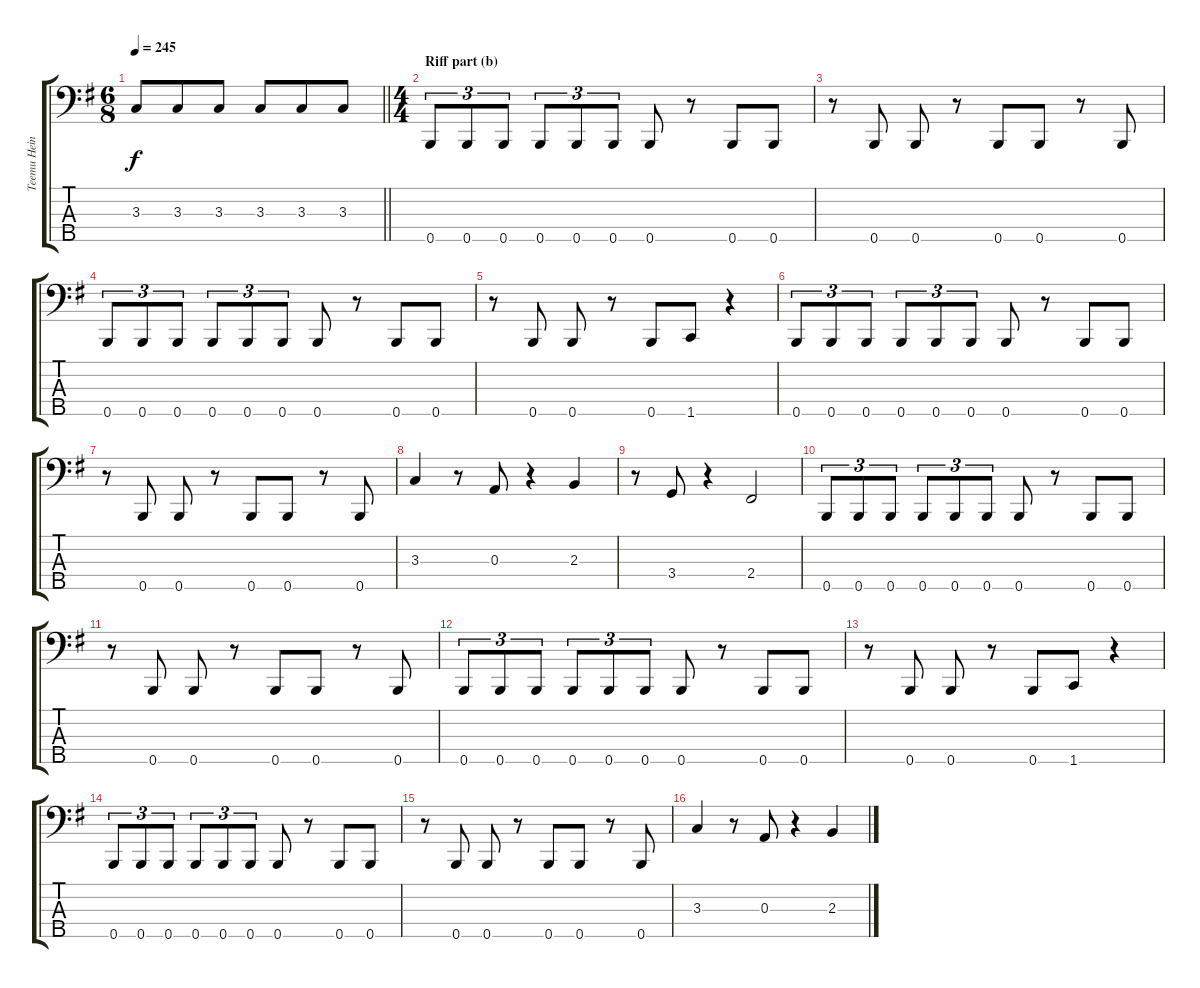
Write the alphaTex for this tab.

\track ("Teemu Heinola (bass)" "Teemu Hein") {instrument electricbasspick}
\staff {score tabs}
\tuning (G2 D2 A1 E1 B0) {hide}
\ts (6 8)
\tempo 245
\clef f4
\barLineRight lightlight
\ks eminor
3.3.8{dy f} 3.3.8 3.3.8 3.3.8 3.3.8 3.3.8 |
\ts (4 4)
\section ("" "Riff part (b)")
0.5.8{tu (3 2)} 0.5.8{tu (3 2)} 0.5.8{tu (3 2)} 0.5.8{tu (3 2)} 0.5.8{tu (3 2)} 0.5.8{tu (3 2)} 0.5.8 r.8 0.5.8 0.5.8 |
r.8 0.5.8 0.5.8 r.8 0.5.8 0.5.8 r.8 0.5.8 |
0.5.8{tu (3 2)} 0.5.8{tu (3 2)} 0.5.8{tu (3 2)} 0.5.8{tu (3 2)} 0.5.8{tu (3 2)} 0.5.8{tu (3 2)} 0.5.8 r.8 0.5.8 0.5.8 |
r.8 0.5.8 0.5.8 r.8 0.5.8 1.5.8 r.4 |
0.5.8{tu (3 2)} 0.5.8{tu (3 2)} 0.5.8{tu (3 2)} 0.5.8{tu (3 2)} 0.5.8{tu (3 2)} 0.5.8{tu (3 2)} 0.5.8 r.8 0.5.8 0.5.8 |
r.8 0.5.8 0.5.8 r.8 0.5.8 0.5.8 r.8 0.5.8 |
3.3.4 r.8 0.3.8 r.4 2.3.4 |
r.8 3.4.8 r.4 2.4.2 |
0.5.8{tu (3 2)} 0.5.8{tu (3 2)} 0.5.8{tu (3 2)} 0.5.8{tu (3 2)} 0.5.8{tu (3 2)} 0.5.8{tu (3 2)} 0.5.8 r.8 0.5.8 0.5.8 |
r.8 0.5.8 0.5.8 r.8 0.5.8 0.5.8 r.8 0.5.8 |
0.5.8{tu (3 2)} 0.5.8{tu (3 2)} 0.5.8{tu (3 2)} 0.5.8{tu (3 2)} 0.5.8{tu (3 2)} 0.5.8{tu (3 2)} 0.5.8 r.8 0.5.8 0.5.8 |
r.8 0.5.8 0.5.8 r.8 0.5.8 1.5.8 r.4 |
0.5.8{tu (3 2)} 0.5.8{tu (3 2)} 0.5.8{tu (3 2)} 0.5.8{tu (3 2)} 0.5.8{tu (3 2)} 0.5.8{tu (3 2)} 0.5.8 r.8 0.5.8 0.5.8 |
r.8 0.5.8 0.5.8 r.8 0.5.8 0.5.8 r.8 0.5.8 |
3.3.4 r.8 0.3.8 r.4 2.3.4
